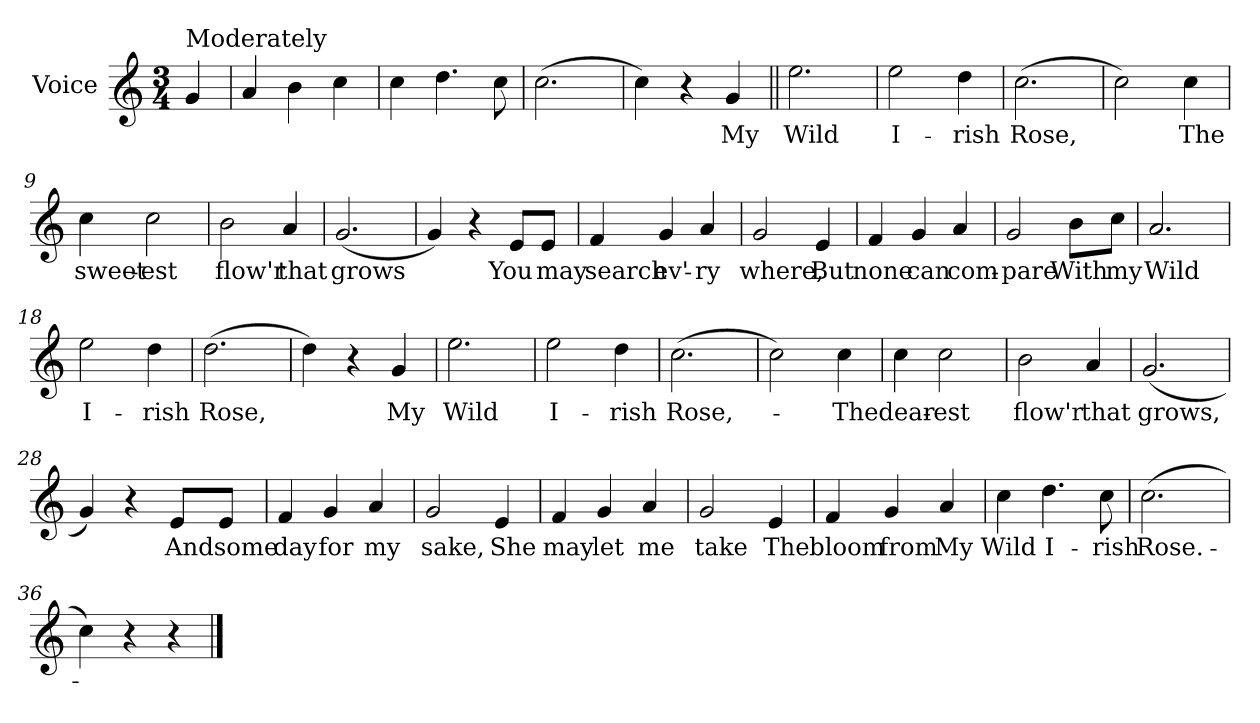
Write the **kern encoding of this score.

**kern	**text
*part1	*part1
*staff1	*staff1
*I"Voice	*
*I'Vo.	*
*clefG2	*
*k[]	*
*C:	*
*M3/4	*
=	=
!LO:TX:a:t=Moderately	!
4g/	.
=1	=1
4a/	.
4b\	.
4cc\	.
=2	=2
4cc\	.
4.dd\	.
8cc\	.
=3	=3
(2.cc\	.
=4	=4
4cc\)	.
4r	.
4g/	My
=5||	=5||
2.ee\	Wild
=6	=6
2ee\	I-
4dd\	-rish
=7	=7
(2.cc\	Rose,
=8	=8
2cc\)	.
4cc\	The
!!LO:LB:g=z
=9	=9
4cc\	sweet-
2cc\	-est
=10	=10
2b\	flow'r
4a/	that
=11	=11
(2.g/	grows
=12	=12
4g/)	.
4r	.
8e/L	You
8e/J	may
=13	=13
4f/	search
4g/	ev'-
4a/	-ry
=14	=14
2g/	where,
4e/	But
!!LO:LB:g=z
=15	=15
4f/	none
4g/	can
4a/	com-
=16	=16
2g/	-pare
8b\L	With
8cc\J	my
=17	=17
2.a/	Wild
=18	=18
2ee\	I-
4dd\	-rish
=19	=19
(2.dd\	Rose,
=20	=20
4dd\)	.
4r	.
4g/	My
=21	=21
2.ee\	Wild
=22	=22
2ee\	I-
4dd\	-rish
=23	=23
(2.cc\	Rose,-
=24	=24
2cc\)	.
4cc\	-The
!!LO:LB:g=z
=25	=25
4cc\	dear-
2cc\	-est
=26	=26
2b\	flow'r
4a/	that
=27	=27
(2.g/	grows,
=28	=28
4g/)	.
4r	.
8e/L	And
8e/J	some
=29	=29
4f/	day
4g/	for
4a/	my
=30	=30
2g/	sake,
4e/	She
!!LO:LB:g=z
=31	=31
4f/	may
4g/	let
4a/	me
=32	=32
2g/	take
4e/	The
=33	=33
4f/	bloom
4g/	from
4a/	My
=34	=34
4cc\	Wild
4.dd\	I-
8cc\	-rish
=35	=35
(2.cc\	Rose.-
=36	=36
4cc\)	.
4r	.
4r	.
==	==
*-	*-
